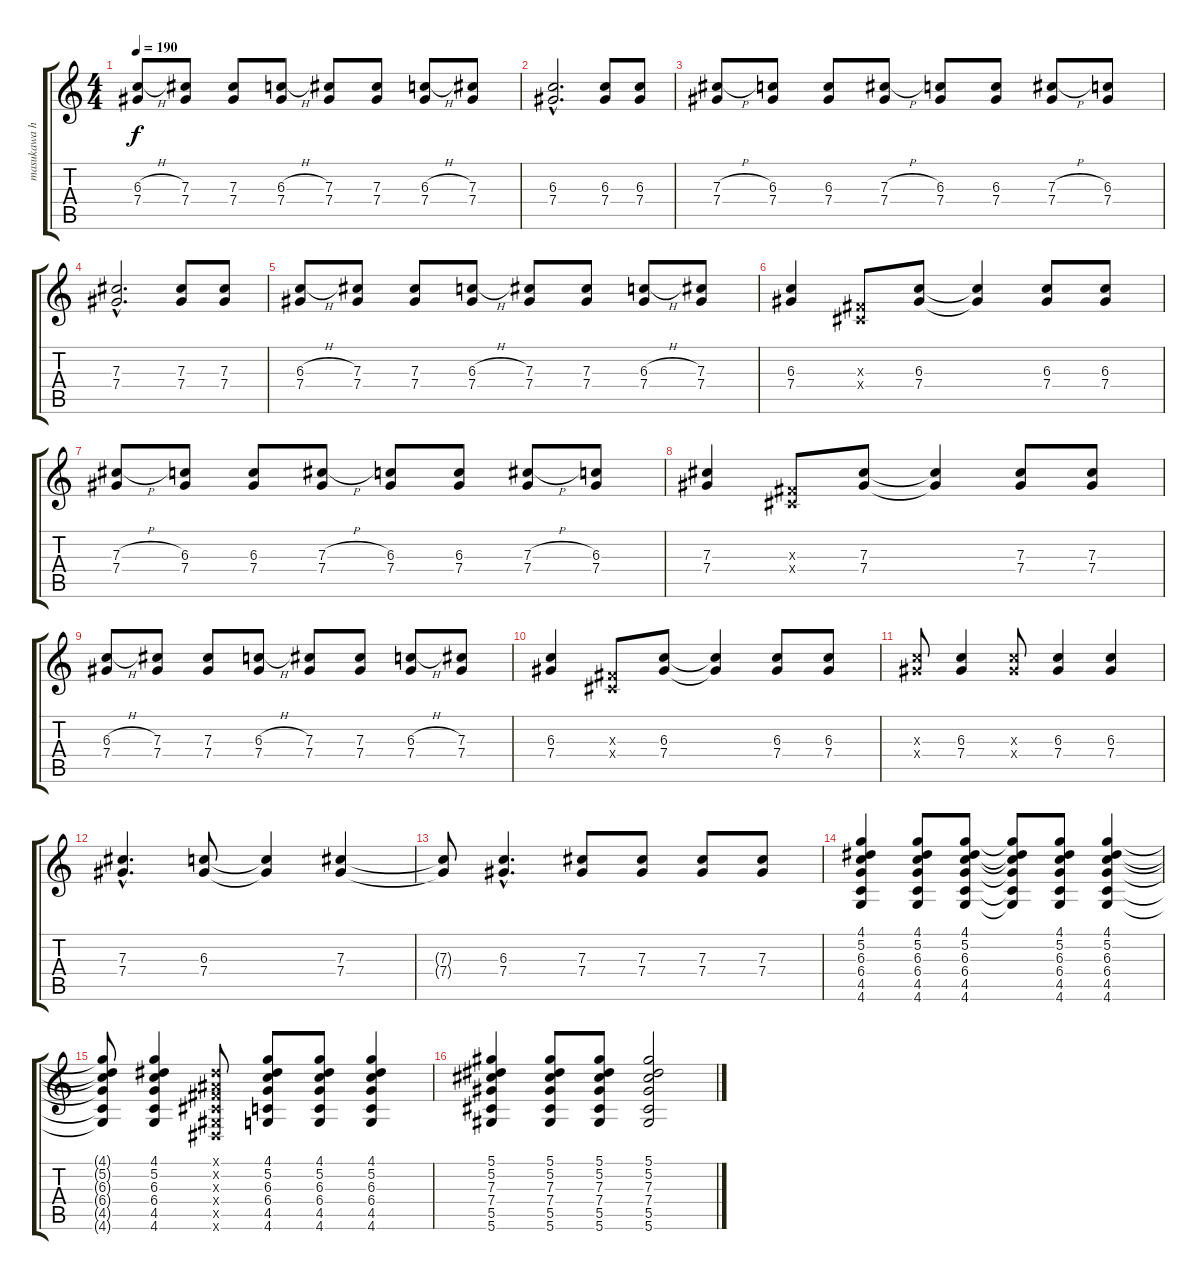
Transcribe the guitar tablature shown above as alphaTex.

\track ("masukawa hiroaki" "masukawa h") {instrument distortionguitar}
\staff {score tabs}
\tuning (Eb4 Bb3 Gb3 Db3 Ab2 Eb2) {hide}
\ts (4 4)
\tempo 190
\clef g2
\ks c
(6.3{h} 7.4).8{dy f} (7.3 7.4).8 (7.3 7.4).8 (6.3{h} 7.4).8 (7.3 7.4).8 (7.3 7.4).8 (6.3{h} 7.4).8 (7.3 7.4).8 |
(6.3{hac} 7.4{hac}).2{d} (6.3 7.4).8 (6.3 7.4).8 |
(7.3{h} 7.4).8 (6.3 7.4).8 (6.3 7.4).8 (7.3{h} 7.4).8 (6.3 7.4).8 (6.3 7.4).8 (7.3{h} 7.4).8 (6.3 7.4).8 |
(7.3{hac} 7.4{hac}).2{d} (7.3 7.4).8 (7.3 7.4).8 |
(6.3{h} 7.4).8 (7.3 7.4).8 (7.3 7.4).8 (6.3{h} 7.4).8 (7.3 7.4).8 (7.3 7.4).8 (6.3{h} 7.4).8 (7.3 7.4).8 |
(6.3 7.4).4 (0.3{x} 0.4{x}).8 (6.3 7.4).8 (6.3{t} 7.4{t}).4 (6.3 7.4).8 (6.3 7.4).8 |
(7.3{h} 7.4).8 (6.3 7.4).8 (6.3 7.4).8 (7.3{h} 7.4).8 (6.3 7.4).8 (6.3 7.4).8 (7.3{h} 7.4).8 (6.3 7.4).8 |
(7.3 7.4).4 (0.3{x} 0.4{x}).8 (7.3 7.4).8 (7.3{t} 7.4{t}).4 (7.3 7.4).8 (7.3 7.4).8 |
(6.3{h} 7.4).8 (7.3 7.4).8 (7.3 7.4).8 (6.3{h} 7.4).8 (7.3 7.4).8 (7.3 7.4).8 (6.3{h} 7.4).8 (7.3 7.4).8 |
(6.3 7.4).4 (0.3{x} 0.4{x}).8 (6.3 7.4).8 (6.3{t} 7.4{t}).4 (6.3 7.4).8 (6.3 7.4).8 |
(6.3{x} 7.4{x}).8 (6.3 7.4).4 (6.3{x} 7.4{x}).8 (6.3 7.4).4 (6.3 7.4).4 |
(7.3{hac} 7.4{hac}).4{d} (6.3 7.4).8 (6.3{t} 7.4{t}).4 (7.3 7.4).4 |
(7.3{t} 7.4{t}).8 (6.3{hac} 7.4{hac}).4{d} (7.3 7.4).8 (7.3 7.4).8 (7.3 7.4).8 (7.3 7.4).8 |
(4.1 5.2 6.3 6.4 4.5 4.6).4 (4.1 5.2 6.3 6.4 4.5 4.6).8 (4.1 5.2 6.3 6.4 4.5 4.6).8 (4.1{t} 5.2{t} 6.3{t} 6.4{t} 4.5{t} 4.6{t}).8 (4.1 5.2 6.3 6.4 4.5 4.6).8 (4.1 5.2 6.3 6.4 4.5 4.6).4 |
(4.1{t} 5.2{t} 6.3{t} 6.4{t} 4.5{t} 4.6{t}).8 (4.1 5.2 6.3 6.4 4.5 4.6).4 (0.1{x} 0.2{x} 0.3{x} 0.4{x} 0.5{x} 0.6{x}).8 (4.1 5.2 6.3 6.4 4.5 4.6).8 (4.1 5.2 6.3 6.4 4.5 4.6).8 (4.1 5.2 6.3 6.4 4.5 4.6).4 |
(5.1 5.2 7.3 7.4 5.5 5.6).4 (5.1 5.2 7.3 7.4 5.5 5.6).8 (5.1 5.2 7.3 7.4 5.5 5.6).8 (5.1 5.2 7.3 7.4 5.5 5.6).2
